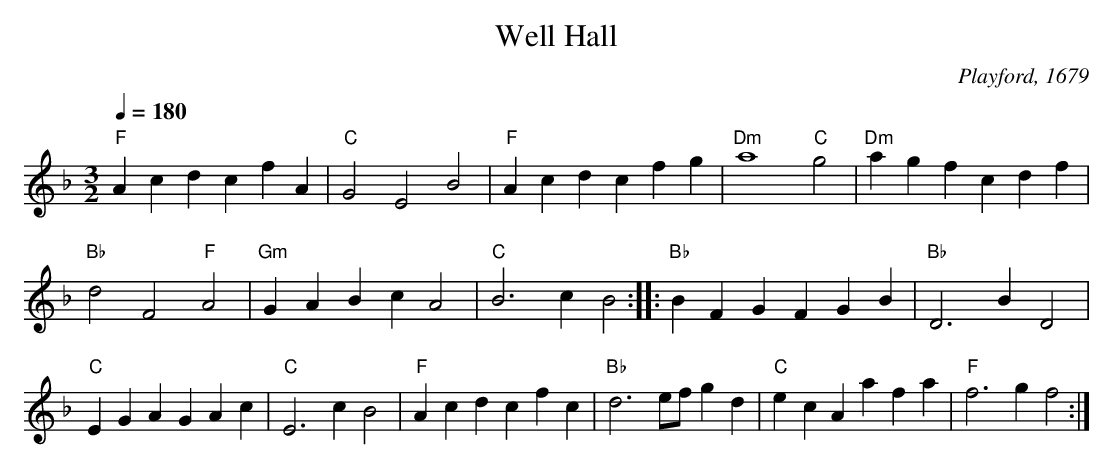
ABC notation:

X:1     %Music
T:Well Hall     %Tune name
C:Playford, 1679     %Tune composer
Q:1/4=180     %Tempo
|:
M:3/2     %Meter
L:1/8     %
K:Dm
"F"A2 c2 d2 c2 f2 A2 | "C"G4 E4 B4 | "F"A2 c2 d2 c2 f2 g2 | "Dm"a8 "C"g4 | "Dm"a2 g2 f2 c2 d2 f2 |
"Bb"d4 F4 "F"A4 | "Gm"G2 A2 B2 c2 A4 | "C"B6 c2 B4 :: "Bb"B2 F2 G2 F2 G2 B2 | "Bb"D6 B2 D4 |
"C"E2 G2 A2 G2 A2 c2 | "C"E6 c2 B4 | "F"A2 c2 d2 c2 f2 c2 | "Bb"d6 ef g2 d2 | "C"e2 c2 A2 a2 f2 a2 |"F"f6 g2 f4 :|
